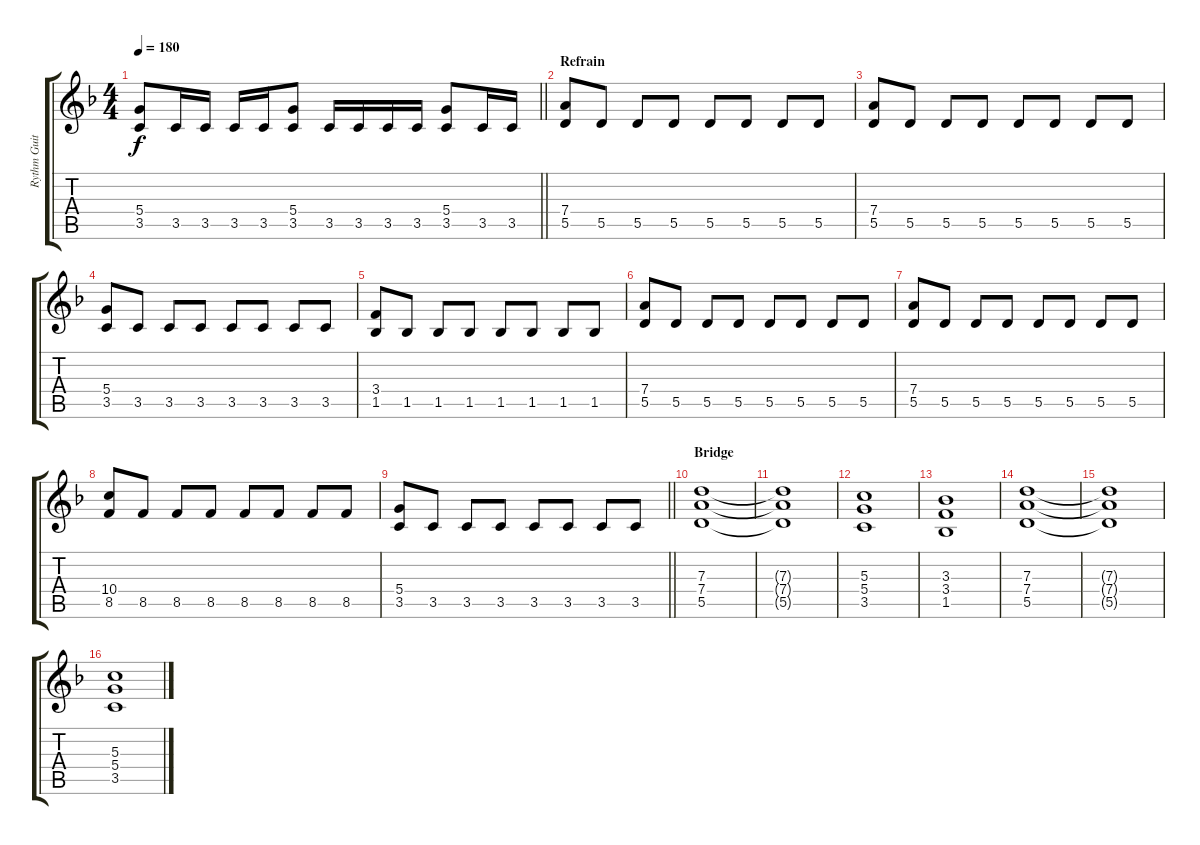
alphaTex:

\track ("Rythm Guitar" "Rythm Guit") {instrument distortionguitar}
\staff {score tabs}
\tuning (E4 B3 G3 D3 A2 E2) {hide}
\ts (4 4)
\tempo 180
\clef g2
\barLineRight lightlight
\ks dminor
(5.4 3.5).8{dy f} 3.5.16 3.5.16 3.5.16 3.5.16 (5.4 3.5).8 3.5.16 3.5.16 3.5.16 3.5.16 (5.4 3.5).8 3.5.16 3.5.16 |
\section ("" "Refrain")
(7.4 5.5).8 5.5.8 5.5.8 5.5.8 5.5.8 5.5.8 5.5.8 5.5.8 |
(7.4 5.5).8 5.5.8 5.5.8 5.5.8 5.5.8 5.5.8 5.5.8 5.5.8 |
(5.4 3.5).8 3.5.8 3.5.8 3.5.8 3.5.8 3.5.8 3.5.8 3.5.8 |
(3.4 1.5).8 1.5.8 1.5.8 1.5.8 1.5.8 1.5.8 1.5.8 1.5.8 |
(7.4 5.5).8 5.5.8 5.5.8 5.5.8 5.5.8 5.5.8 5.5.8 5.5.8 |
(7.4 5.5).8 5.5.8 5.5.8 5.5.8 5.5.8 5.5.8 5.5.8 5.5.8 |
(10.4 8.5).8 8.5.8 8.5.8 8.5.8 8.5.8 8.5.8 8.5.8 8.5.8 |
\barLineRight lightlight
(5.4 3.5).8 3.5.8 3.5.8 3.5.8 3.5.8 3.5.8 3.5.8 3.5.8 |
\section ("" "Bridge")
(7.3 7.4 5.5).1 |
(7.3{t} 7.4{t} 5.5{t}).1 |
(5.3 5.4 3.5).1 |
(3.3 3.4 1.5).1 |
(7.3 7.4 5.5).1 |
(7.3{t} 7.4{t} 5.5{t}).1 |
(5.3 5.4 3.5).1
